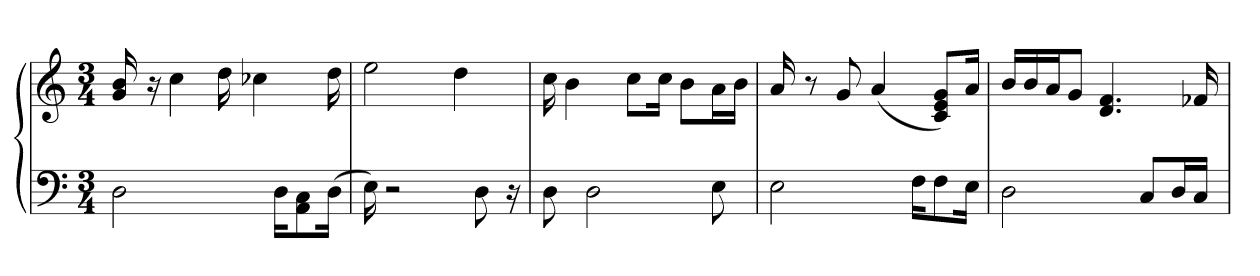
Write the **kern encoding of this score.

**kern	**kern
*part1	*part1
*staff2	*staff1
*clefF4	*clefG2
*k[]	*k[]
*M3/4	*M3/4
=1	=1
2D	16g 16b
.	16r
.	4cc
.	16dd
.	4cc-X
16D\KL	.
8AA\ 8C\	.
(16D\Jk	16dd
=2	=2
16E)	2ee
2r	.
.	4dd
8D	.
16r	.
=3	=3
8D	16cc
.	4b
2D	.
.	8cc\L
.	16cc\Jk
.	8b\L
8E	16a\L
.	16b\JJ
=4	=4
2E	16a
.	8r
.	8g
.	(4a
16F\KL	.
8F\	8c/ 8e/ 8g/L)
16E\Jk	16a/Jk
=5	=5
2D	16b/LL
.	16b/J
.	16a/K
.	8g/J
.	4.d 4.f
8C/L	.
16D/L	.
16C/JJ	16f-X
=	=
*-	*-
